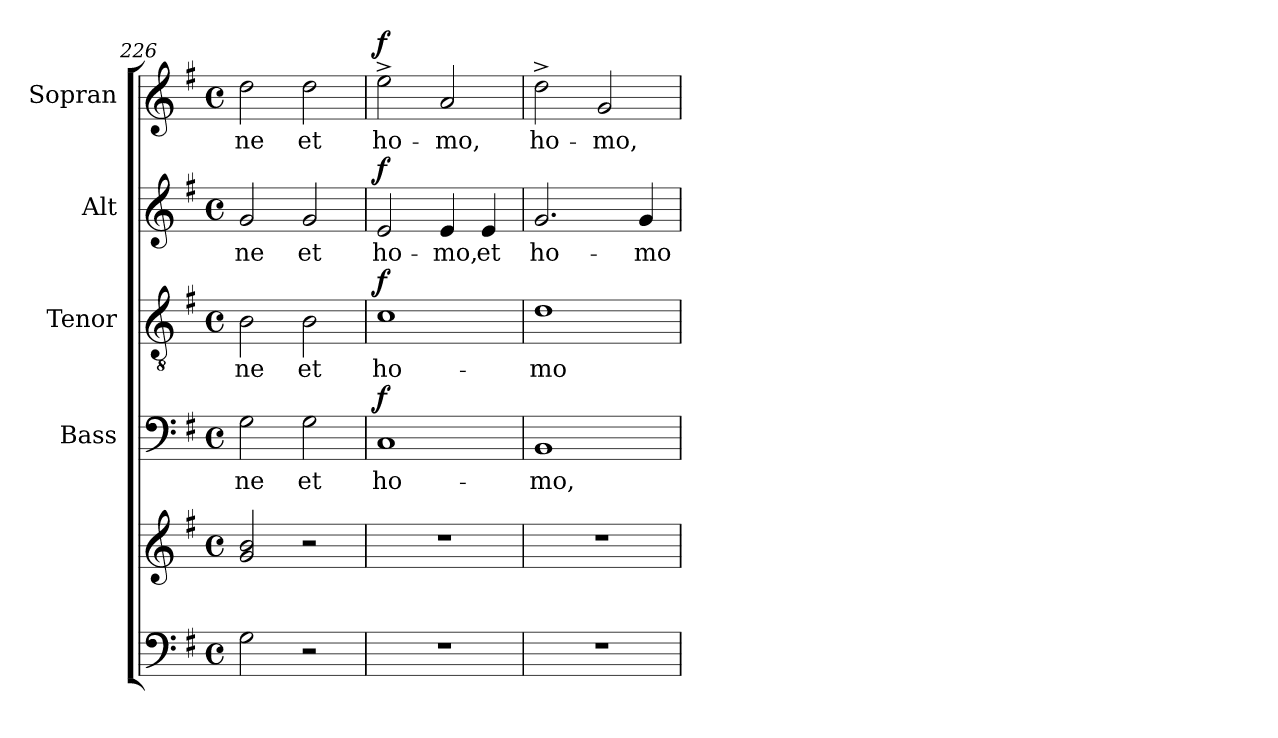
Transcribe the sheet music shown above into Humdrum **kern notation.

**kern	**kern	**kern	**text	**dynam	**kern	**text	**dynam	**kern	**text	**dynam	**kern	**text	**dynam
*part5	*part5	*part4	*part4	*part4	*part3	*part3	*part3	*part2	*part2	*part2	*part1	*part1	*part1
*staff6	*staff5	*staff4	*staff4	*staff4	*staff3	*staff3	*staff3	*staff2	*staff2	*staff2	*staff1	*staff1	*staff1
*	*	*I"Bass	*	*	*I"Tenor	*	*	*I"Alt	*	*	*I"Sopran	*	*
*	*	*I'B.	*	*	*I'T.	*	*	*I'A.	*	*	*I'S.	*	*
!!LO:PB:g=z
*clefF4	*clefG2	*clefF4	*	*	*clefGv2	*	*	*clefG2	*	*	*clefG2	*	*
*k[f#]	*k[f#]	*k[f#]	*	*	*k[f#]	*	*	*k[f#]	*	*	*k[f#]	*	*
*G:	*G:	*G:	*	*	*G:	*	*	*G:	*	*	*G:	*	*
*M4/4	*M4/4	*M4/4	*	*	*M4/4	*	*	*M4/4	*	*	*M4/4	*	*
*met(c)	*met(c)	*met(c)	*	*	*met(c)	*	*	*met(c)	*	*	*met(c)	*	*
=226	=226	=226	=226	=226	=226	=226	=226	=226	=226	=226	=226	=226	=226
!	!	!	!LO:LY:b	!	!	!LO:LY:b	!	!	!LO:LY:b	!	!	!LO:LY:b	!
2G\	2g/ 2b/	2G\	-ne	.	2B\	-ne	.	2g/	-ne	.	2dd\	-ne	.
!	!	!	!LO:LY:b	!	!	!LO:LY:b	!	!	!LO:LY:b	!	!	!LO:LY:b	!
2r	2r	2G\	et	.	2B\	et	.	2g/	et	.	2dd\	et	.
=227	=227	=227	=227	=227	=227	=227	=227	=227	=227	=227	=227	=227	=227
!	!	!	!LO:LY:b	!LO:DY:a	!	!LO:LY:b	!LO:DY:a	!	!LO:LY:b	!LO:DY:a	!	!LO:LY:b	!LO:DY:a
1r	1r	1C	ho-	f	1c	ho-	f	2e/	ho-	f	2ee^>\	ho-	f
!	!	!	!	!	!	!	!	!	!LO:LY:b	!	!	!LO:LY:b	!
.	.	.	.	.	.	.	.	4e/	-mo,	.	2a/	-mo,	.
!	!	!	!	!	!	!	!	!	!LO:LY:b	!	!	!	!
.	.	.	.	.	.	.	.	4e/	et	.	.	.	.
=228	=228	=228	=228	=228	=228	=228	=228	=228	=228	=228	=228	=228	=228
!	!	!	!LO:LY:b	!	!	!LO:LY:b	!	!	!LO:LY:b	!	!	!LO:LY:b	!
1r	1r	1BB	-mo,	.	1d	-mo	.	2.g/	ho-	.	2dd^>\	ho-	.
!	!	!	!	!	!	!	!	!	!	!	!	!LO:LY:b	!
.	.	.	.	.	.	.	.	.	.	.	2g/	-mo,	.
!	!	!	!	!	!	!	!	!	!LO:LY:b	!	!	!	!
.	.	.	.	.	.	.	.	4g/	-mo	.	.	.	.
=	=	=	=	=	=	=	=	=	=	=	=	=	=
*-	*-	*-	*-	*-	*-	*-	*-	*-	*-	*-	*-	*-	*-
